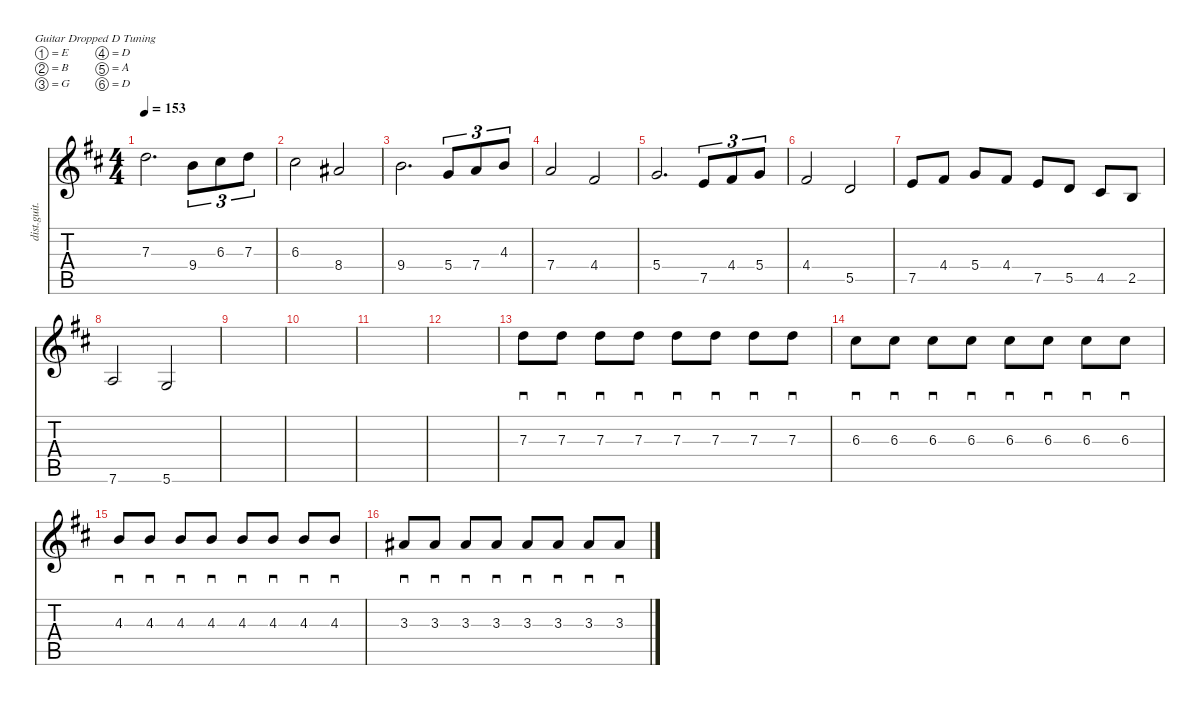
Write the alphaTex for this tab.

\defaultSystemsLayout 4
\hideDynamics
\bracketExtendMode nobrackets
\track ("Distortion Guitar" "dist.guit.") {instrument distortionguitar}
\staff {score tabs}
\tuning (E4 B3 G3 D3 A2 D2)
\ts (4 4)
\tempo 153
\clef g2
\ks d
7.3{acc forcenatural}.2{d dy mf} 9.4{acc forcenatural}.8{tu (3 2)} 6.3{acc #}.8{tu (3 2)} 7.3{acc forcenatural}.8{tu (3 2)} |
6.3{acc #}.2 8.4{acc #}.2 |
9.4{acc forcenatural}.2{d} 5.4{acc forcenatural}.8{tu (3 2)} 7.4{acc forcenatural}.8{tu (3 2)} 4.3{acc forcenatural}.8{tu (3 2)} |
7.4{acc forcenatural}.2 4.4{acc #}.2 |
5.4{acc forcenatural}.2{d} 7.5{acc forcenatural}.8{tu (3 2)} 4.4{acc #}.8{tu (3 2)} 5.4{acc forcenatural}.8{tu (3 2)} |
4.4{acc #}.2 5.5{acc forcenatural}.2 |
7.5{acc forcenatural}.8 4.4{acc #}.8 5.4{acc forcenatural}.8 4.4{acc #}.8 7.5{acc forcenatural}.8 5.5{acc forcenatural}.8 4.5{acc #}.8 2.5{acc forcenatural}.8 |
7.6{acc forcenatural}.2 5.6{acc forcenatural}.2 |
|
|
|
|
7.3{acc forcenatural}.8{sd} 7.3{acc forcenatural}.8{sd} 7.3{acc forcenatural}.8{sd} 7.3{acc forcenatural}.8{sd} 7.3{acc forcenatural}.8{sd} 7.3{acc forcenatural}.8{sd} 7.3{acc forcenatural}.8{sd} 7.3{acc forcenatural}.8{sd} |
6.3{acc #}.8{sd beam Down} 6.3{acc #}.8{sd beam Down} 6.3{acc #}.8{sd beam Down} 6.3{acc #}.8{sd beam Down} 6.3{acc #}.8{sd beam Down} 6.3{acc #}.8{sd beam Down} 6.3{acc #}.8{sd beam Down} 6.3{acc #}.8{sd beam Down} |
4.3{acc forcenatural}.8{sd beam Up} 4.3{acc forcenatural}.8{sd beam Up} 4.3{acc forcenatural}.8{sd beam Up} 4.3{acc forcenatural}.8{sd beam Up} 4.3{acc forcenatural}.8{sd beam Up} 4.3{acc forcenatural}.8{sd beam Up} 4.3{acc forcenatural}.8{sd beam Up} 4.3{acc forcenatural}.8{sd beam Up} |
3.3{acc #}.8{sd beam Up} 3.3{acc #}.8{sd beam Up} 3.3{acc #}.8{sd beam Up} 3.3{acc #}.8{sd beam Up} 3.3{acc #}.8{sd beam Up} 3.3{acc #}.8{sd beam Up} 3.3{acc #}.8{sd beam Up} 3.3{acc #}.8{sd beam Up}
